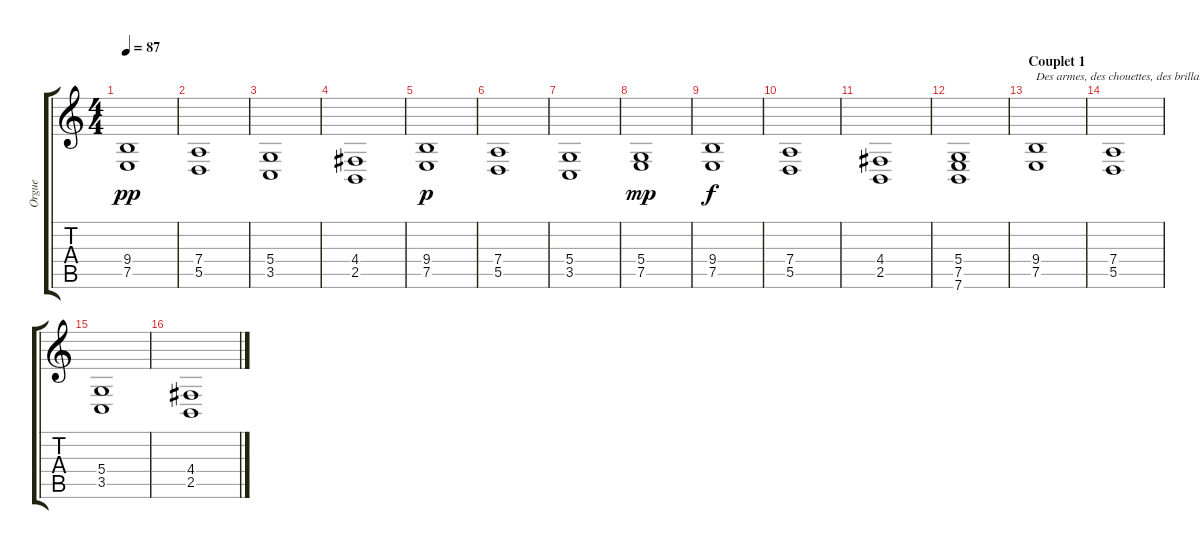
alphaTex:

\track ("Orgue" "Orgue") {instrument drawbarorgan}
\staff {score tabs}
\tuning (E4 B3 G3 D3 A2 E2) {hide}
\ts (4 4)
\tempo 87
\clef g2
\ks c
(9.4 7.5).1{dy pp balance 11 instrument drawbarorgan} |
(7.4 5.5).1 |
(5.4 3.5).1 |
(4.4 2.5).1 |
(9.4 7.5).1{dy p balance 8} |
(7.4 5.5).1 |
(5.4 3.5).1 |
(5.4 7.5).1{dy mp} |
(9.4 7.5).1{dy f} |
(7.4 5.5).1 |
(4.4 2.5).1 |
(5.4 7.5 7.6).1 |
\section ("" "Couplet 1")
(9.4 7.5).1{txt "Des armes, des chouettes, des brillantes"} |
(7.4 5.5).1 |
(5.4 3.5).1 |
(4.4 2.5).1
